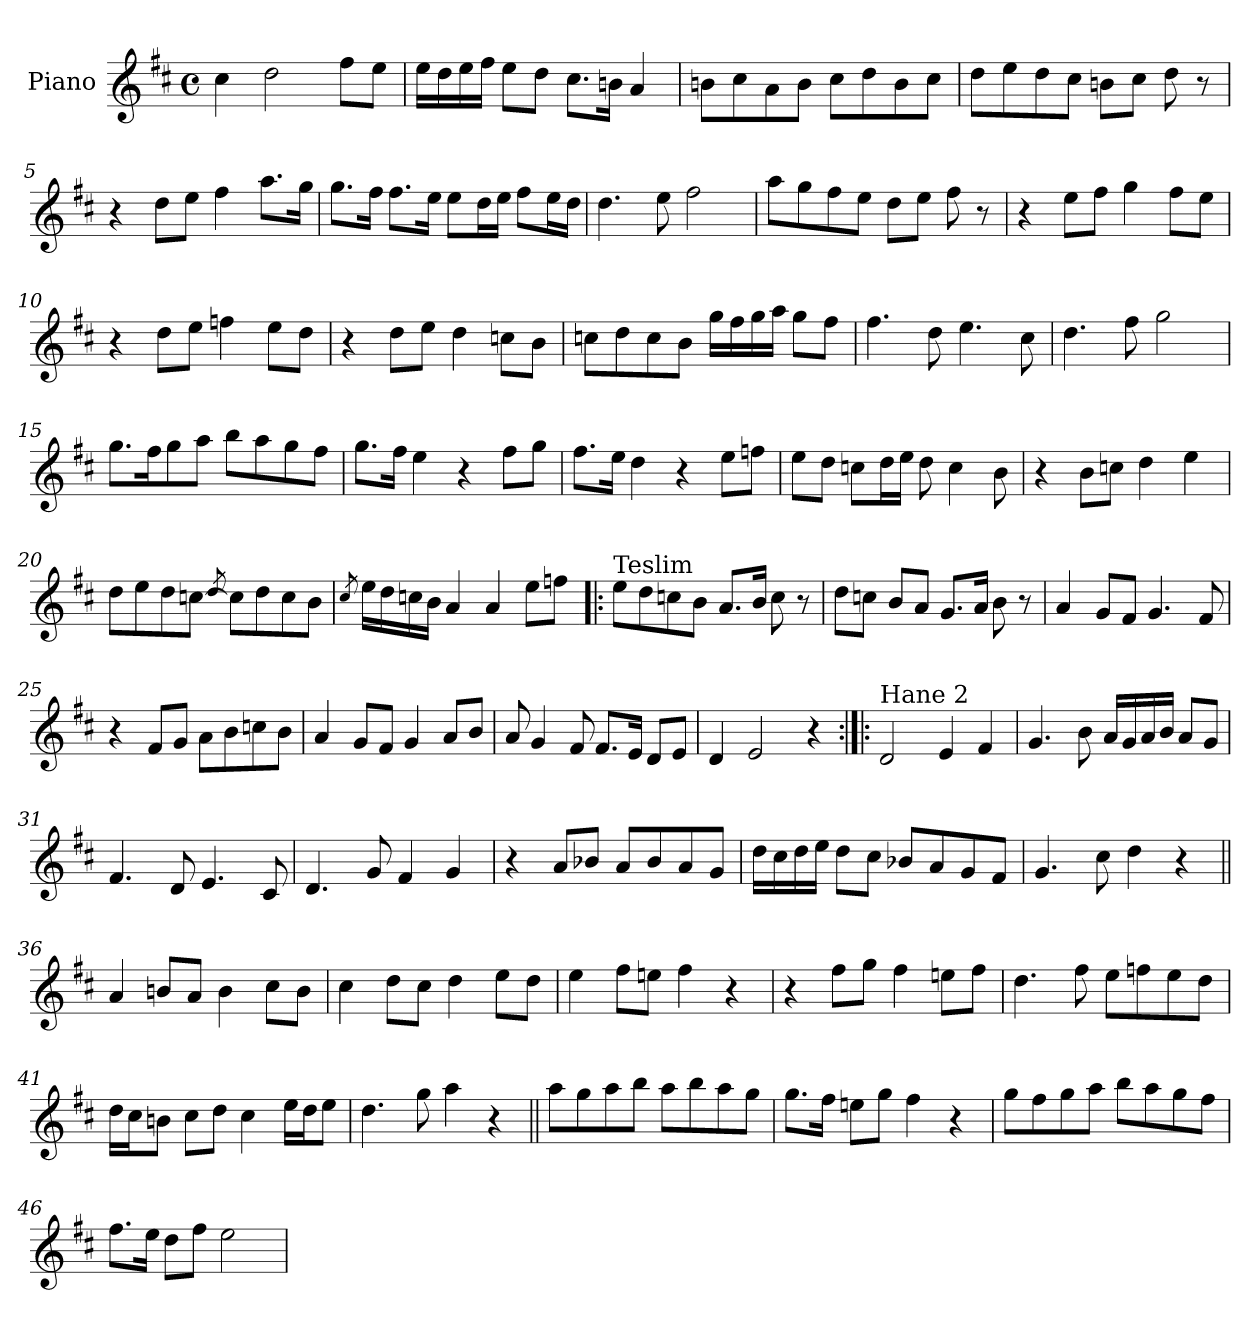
**kern
*part1
*staff1
*I"Piano
*I'Pno.
*clefG2
*k[f#c#]
*M4/4
*met(c)
=1
4cc#\
2dd\
8ff#\L
8ee\J
=2
16ee\LL
16dd\
16ee\
16ff#\JJ
8ee\L
8dd\J
8.cc#\L
16bn\Jk
4a/
=3
8bn\L
8cc#\
8a\
8b\J
8cc#\L
8dd\
8b\
8cc#\J
=4
8dd\L
8ee\
8dd\
8cc#\J
8bn\L
8cc#\J
8dd\
8r
!!LO:LB:g=z
=5
4r
8dd\L
8ee\J
4ff#\
8.aa\L
16gg\Jk
!!LO:LB:g=z
=6
8.gg\L
16ff#\Jk
8.ff#\L
16ee\Jk
8ee\L
16dd\L
16ee\JJ
8ff#\L
16ee\L
16dd\JJ
=7
4.dd\
8ee\
2ff#\
=8
8aa\L
8gg\
8ff#\
8ee\J
8dd\L
8ee\J
8ff#\
8r
=9
4r
8ee\L
8ff#\J
4gg\
8ff#\L
8ee\J
=10
4r
8dd\L
8ee\J
4ffn\
8ee\L
8dd\J
!!LO:LB:g=z
=11
4r
8dd\L
8ee\J
4dd\
8ccn\L
8b\J
!!LO:LB:g=z
=12
8ccn\L
8dd\
8cc\
8b\J
16gg\LL
16ff#\
16gg\
16aa\JJ
8gg\L
8ff#\J
=13
4.ff#\
8dd\
4.ee\
8cc#\
=14
4.dd\
8ff#\
2gg\
=15
8.gg\L
16ff#\K
8gg\
8aa\J
8bb\L
8aa\
8gg\
8ff#\J
=16
8.gg\L
16ff#\Jk
4ee\
4r
8ff#\L
8gg\J
!!LO:LB:g=z
=17
8.ff#\L
16ee\Jk
4dd\
4r
8ee\L
8ffn\J
=18
8ee\L
8dd\J
8ccn\L
16dd\L
16ee\JJ
8dd\
4cc\
8b\
=19
4r
8b\L
8ccn\J
4dd\
4ee\
=20
8dd\L
8ee\
8dd\
[8ccn\J
8qdd/
8cc\L]
8dd\
8cc\
8b\J
!!LO:LB:g=z
=21
8qcc#/
16ee\LL
16dd\
16ccn\
16b\JJ
4a/
4a/
8ee\L
8ffn\J
!!LO:LB:g=z
=22!|:
!LO:TX:a:t=Teslim
8ee\L
8dd\
8ccn\
8b\J
8.a/L
16b/Jk
8cc\
8r
=23
8dd\L
8ccn\J
8b/L
8a/J
8.g/L
16a/Jk
8b\
8r
=24
4a/
8g/L
8f#/J
4.g/
8f#/
=25
4r
8f#/L
8g/J
8a\L
8b\
8ccn\
8b\J
=26
4a/
8g/L
8f#/J
4g/
8a/L
8b/J
!!LO:LB:g=z
=27
8a/
4g/
8f#/
8.f#/L
16e/Jk
8d/L
8e/J
=28
4d/
2e/
4r
=29:|!|:
!LO:TX:a:t=Hane 2
2d/
4e/
4f#/
=30
4.g/
8b\
16a/LL
16g/
16a/
16b/JJ
8a/L
8g/J
=31
4.f#/
8d/
4.e/
8c#/
=32
4.d/
8g/
4f#/
4g/
!!LO:LB:g=z
=33
4r
8a/L
8b-X/J
8a/L
8b-/
8a/
8g/J
=34
16dd\LL
16cc#\
16dd\
16ee\JJ
8dd\L
8cc#\J
8b-X/L
8a/
8g/
8f#/J
=35
4.g/
8cc#\
4dd\
4r
=36||
4a/
8bn/L
8a/J
4b\
8cc#\L
8b\J
=37
4cc#\
8dd\L
8cc#\J
4dd\
8ee\L
8dd\J
!!LO:PB:g=z
=38
4ee\
8ff#\L
8een\J
4ff#\
4r
=39
4r
8ff#\L
8gg\J
4ff#\
8een\L
8ff#\J
=40
4.dd\
8ff#\
8ee\L
8ffn\
8ee\
8dd\J
=41
16dd\LL
16cc#\J
8bn\J
8cc#\L
8dd\J
4cc#\
16ee\LL
16dd\J
8ee\J
=42
4.dd\
8gg\
4aa\
4r
!!LO:LB:g=z
=43||
8aa\L
8gg\
8aa\
8bb\J
8aa\L
8bb\
8aa\
8gg\J
=44
8.gg\L
16ff#\Jk
8een\L
8gg\J
4ff#\
4r
=45
8gg\L
8ff#\
8gg\
8aa\J
8bb\L
8aa\
8gg\
8ff#\J
=46
8.ff#\L
16ee\Jk
8dd\L
8ff#\J
2ee\
=
*-
